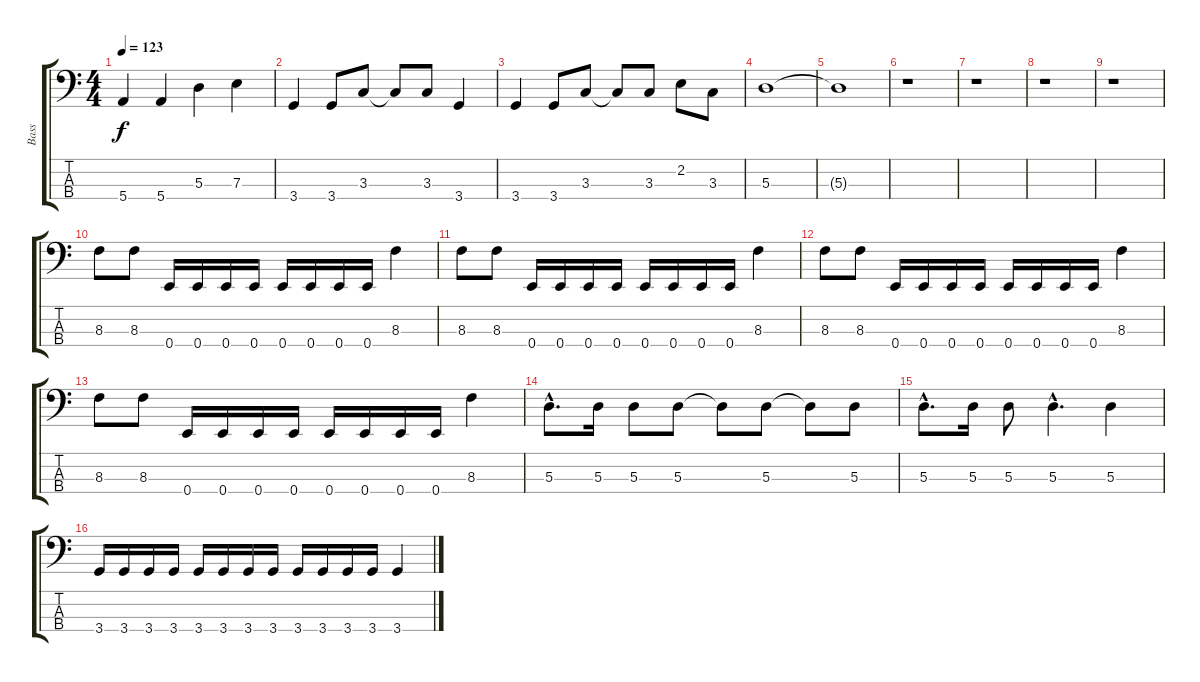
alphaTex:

\track ("Bass" "Bass") {instrument electricbassfinger}
\staff {score tabs}
\tuning (G2 D2 A1 E1) {hide}
\ts (4 4)
\tempo 123
\clef f4
\ks c
5.4.4{dy f} 5.4.4 5.3.4 7.3.4 |
3.4.4 3.4.8 3.3.8 3.3{t}.8 3.3.8 3.4.4 |
3.4.4 3.4.8 3.3.8 3.3{t}.8 3.3.8 2.2.8 3.3.8 |
5.3.1 |
5.3{t}.1 |
r.1 |
r.1 |
r.1 |
r.1 |
8.3.8 8.3.8 0.4.16 0.4.16 0.4.16 0.4.16 0.4.16 0.4.16 0.4.16 0.4.16 8.3.4 |
8.3.8 8.3.8 0.4.16 0.4.16 0.4.16 0.4.16 0.4.16 0.4.16 0.4.16 0.4.16 8.3.4 |
8.3.8 8.3.8 0.4.16 0.4.16 0.4.16 0.4.16 0.4.16 0.4.16 0.4.16 0.4.16 8.3.4 |
8.3.8 8.3.8 0.4.16 0.4.16 0.4.16 0.4.16 0.4.16 0.4.16 0.4.16 0.4.16 8.3.4 |
5.3{hac}.8{d} 5.3.16 5.3.8 5.3.8 5.3{t}.8 5.3.8 5.3{t}.8 5.3.8 |
5.3{hac}.8{d} 5.3.16 5.3.8 5.3{hac}.4{d} 5.3.4 |
3.4.16 3.4.16 3.4.16 3.4.16 3.4.16 3.4.16 3.4.16 3.4.16 3.4.16 3.4.16 3.4.16 3.4.16 3.4.4
